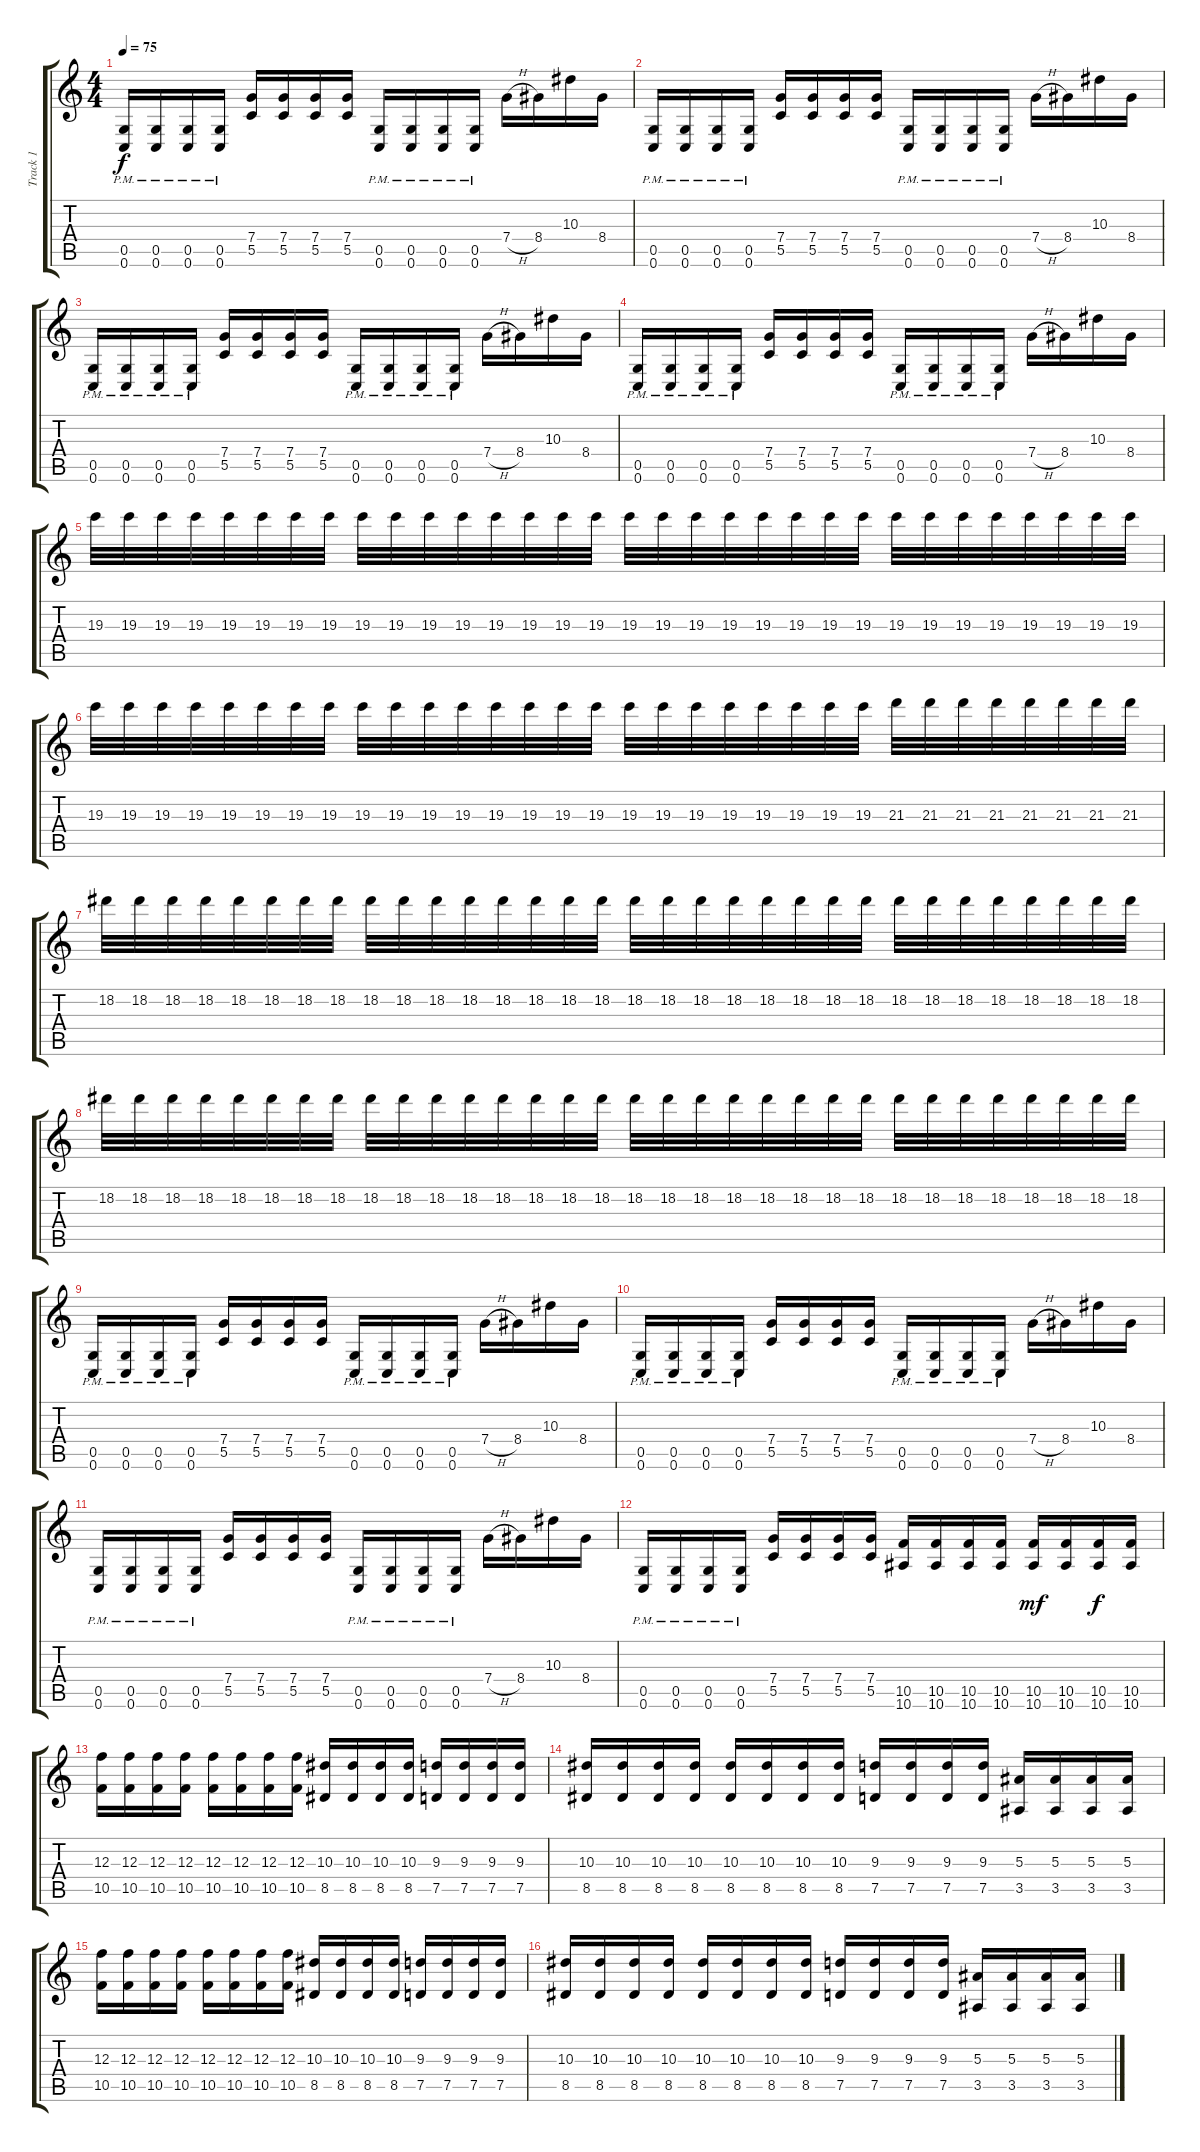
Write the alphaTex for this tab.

\track ("Track 1" "Track 1") {instrument distortionguitar}
\staff {score tabs}
\tuning (D4 A3 F3 C3 G2 C2) {hide}
\ts (4 4)
\tempo 75
\clef g2
\ks c
(0.5{pm} 0.6{pm}).16{dy f} (0.5{pm} 0.6{pm}).16 (0.5{pm} 0.6{pm}).16 (0.5{pm} 0.6{pm}).16 (7.4 5.5).16 (7.4 5.5).16 (7.4 5.5).16 (7.4 5.5).16 (0.5{pm} 0.6{pm}).16 (0.5{pm} 0.6{pm}).16 (0.5{pm} 0.6{pm}).16 (0.5{pm} 0.6{pm}).16 7.4{h}.16 8.4.16 10.3.16 8.4.16 |
(0.5{pm} 0.6{pm}).16 (0.5{pm} 0.6{pm}).16 (0.5{pm} 0.6{pm}).16 (0.5{pm} 0.6{pm}).16 (7.4 5.5).16 (7.4 5.5).16 (7.4 5.5).16 (7.4 5.5).16 (0.5{pm} 0.6{pm}).16 (0.5{pm} 0.6{pm}).16 (0.5{pm} 0.6{pm}).16 (0.5{pm} 0.6{pm}).16 7.4{h}.16 8.4.16 10.3.16 8.4.16 |
(0.5{pm} 0.6{pm}).16 (0.5{pm} 0.6{pm}).16 (0.5{pm} 0.6{pm}).16 (0.5{pm} 0.6{pm}).16 (7.4 5.5).16 (7.4 5.5).16 (7.4 5.5).16 (7.4 5.5).16 (0.5{pm} 0.6{pm}).16 (0.5{pm} 0.6{pm}).16 (0.5{pm} 0.6{pm}).16 (0.5{pm} 0.6{pm}).16 7.4{h}.16 8.4.16 10.3.16 8.4.16 |
(0.5{pm} 0.6{pm}).16 (0.5{pm} 0.6{pm}).16 (0.5{pm} 0.6{pm}).16 (0.5{pm} 0.6{pm}).16 (7.4 5.5).16 (7.4 5.5).16 (7.4 5.5).16 (7.4 5.5).16 (0.5{pm} 0.6{pm}).16 (0.5{pm} 0.6{pm}).16 (0.5{pm} 0.6{pm}).16 (0.5{pm} 0.6{pm}).16 7.4{h}.16 8.4.16 10.3.16 8.4.16 |
19.3.32 19.3.32 19.3.32 19.3.32 19.3.32 19.3.32 19.3.32 19.3.32 19.3.32 19.3.32 19.3.32 19.3.32 19.3.32 19.3.32 19.3.32 19.3.32 19.3.32 19.3.32 19.3.32 19.3.32 19.3.32 19.3.32 19.3.32 19.3.32 19.3.32 19.3.32 19.3.32 19.3.32 19.3.32 19.3.32 19.3.32 19.3.32 |
19.3.32 19.3.32 19.3.32 19.3.32 19.3.32 19.3.32 19.3.32 19.3.32 19.3.32 19.3.32 19.3.32 19.3.32 19.3.32 19.3.32 19.3.32 19.3.32 19.3.32 19.3.32 19.3.32 19.3.32 19.3.32 19.3.32 19.3.32 19.3.32 21.3.32 21.3.32 21.3.32 21.3.32 21.3.32 21.3.32 21.3.32 21.3.32 |
18.2.32 18.2.32 18.2.32 18.2.32 18.2.32 18.2.32 18.2.32 18.2.32 18.2.32 18.2.32 18.2.32 18.2.32 18.2.32 18.2.32 18.2.32 18.2.32 18.2.32 18.2.32 18.2.32 18.2.32 18.2.32 18.2.32 18.2.32 18.2.32 18.2.32 18.2.32 18.2.32 18.2.32 18.2.32 18.2.32 18.2.32 18.2.32 |
18.2.32 18.2.32 18.2.32 18.2.32 18.2.32 18.2.32 18.2.32 18.2.32 18.2.32 18.2.32 18.2.32 18.2.32 18.2.32 18.2.32 18.2.32 18.2.32 18.2.32 18.2.32 18.2.32 18.2.32 18.2.32 18.2.32 18.2.32 18.2.32 18.2.32 18.2.32 18.2.32 18.2.32 18.2.32 18.2.32 18.2.32 18.2.32 |
(0.5{pm} 0.6{pm}).16 (0.5{pm} 0.6{pm}).16 (0.5{pm} 0.6{pm}).16 (0.5{pm} 0.6{pm}).16 (7.4 5.5).16 (7.4 5.5).16 (7.4 5.5).16 (7.4 5.5).16 (0.5{pm} 0.6{pm}).16 (0.5{pm} 0.6{pm}).16 (0.5{pm} 0.6{pm}).16 (0.5{pm} 0.6{pm}).16 7.4{h}.16 8.4.16 10.3.16 8.4.16 |
(0.5{pm} 0.6{pm}).16 (0.5{pm} 0.6{pm}).16 (0.5{pm} 0.6{pm}).16 (0.5{pm} 0.6{pm}).16 (7.4 5.5).16 (7.4 5.5).16 (7.4 5.5).16 (7.4 5.5).16 (0.5{pm} 0.6{pm}).16 (0.5{pm} 0.6{pm}).16 (0.5{pm} 0.6{pm}).16 (0.5{pm} 0.6{pm}).16 7.4{h}.16 8.4.16 10.3.16 8.4.16 |
(0.5{pm} 0.6{pm}).16 (0.5{pm} 0.6{pm}).16 (0.5{pm} 0.6{pm}).16 (0.5{pm} 0.6{pm}).16 (7.4 5.5).16 (7.4 5.5).16 (7.4 5.5).16 (7.4 5.5).16 (0.5{pm} 0.6{pm}).16 (0.5{pm} 0.6{pm}).16 (0.5{pm} 0.6{pm}).16 (0.5{pm} 0.6{pm}).16 7.4{h}.16 8.4.16 10.3.16 8.4.16 |
(0.5{pm} 0.6{pm}).16 (0.5{pm} 0.6{pm}).16 (0.5{pm} 0.6{pm}).16 (0.5{pm} 0.6{pm}).16 (7.4 5.5).16 (7.4 5.5).16 (7.4 5.5).16 (7.4 5.5).16 (10.5 10.6).16 (10.5 10.6).16 (10.5 10.6).16 (10.5 10.6).16 (10.5 10.6).16{dy mf} (10.5 10.6).16 (10.5 10.6).16{dy f} (10.5 10.6).16 |
(12.3 10.5).16 (12.3 10.5).16 (12.3 10.5).16 (12.3 10.5).16 (12.3 10.5).16 (12.3 10.5).16 (12.3 10.5).16 (12.3 10.5).16 (10.3 8.5).16 (10.3 8.5).16 (10.3 8.5).16 (10.3 8.5).16 (9.3 7.5).16 (9.3 7.5).16 (9.3 7.5).16 (9.3 7.5).16 |
(10.3 8.5).16 (10.3 8.5).16 (10.3 8.5).16 (10.3 8.5).16 (10.3 8.5).16 (10.3 8.5).16 (10.3 8.5).16 (10.3 8.5).16 (9.3 7.5).16 (9.3 7.5).16 (9.3 7.5).16 (9.3 7.5).16 (5.3 3.5).16 (5.3 3.5).16 (5.3 3.5).16 (5.3 3.5).16 |
(12.3 10.5).16 (12.3 10.5).16 (12.3 10.5).16 (12.3 10.5).16 (12.3 10.5).16 (12.3 10.5).16 (12.3 10.5).16 (12.3 10.5).16 (10.3 8.5).16 (10.3 8.5).16 (10.3 8.5).16 (10.3 8.5).16 (9.3 7.5).16 (9.3 7.5).16 (9.3 7.5).16 (9.3 7.5).16 |
(10.3 8.5).16 (10.3 8.5).16 (10.3 8.5).16 (10.3 8.5).16 (10.3 8.5).16 (10.3 8.5).16 (10.3 8.5).16 (10.3 8.5).16 (9.3 7.5).16 (9.3 7.5).16 (9.3 7.5).16 (9.3 7.5).16 (5.3 3.5).16 (5.3 3.5).16 (5.3 3.5).16 (5.3 3.5).16
